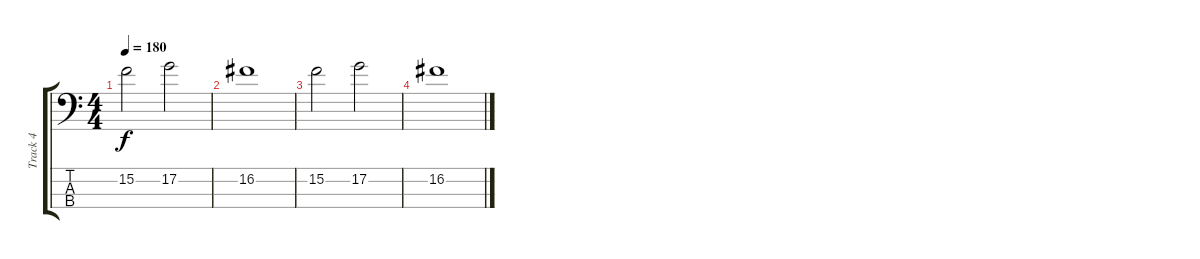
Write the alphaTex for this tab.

\track ("Track 4" "Track 4") {instrument electricbassfinger}
\staff {score tabs}
\tuning (G2 D2 A1 E1) {hide}
\ts (4 4)
\tempo 180
\clef f4
\ks c
15.2.2{dy f} 17.2.2 |
16.2.1 |
15.2.2 17.2.2 |
16.2.1
